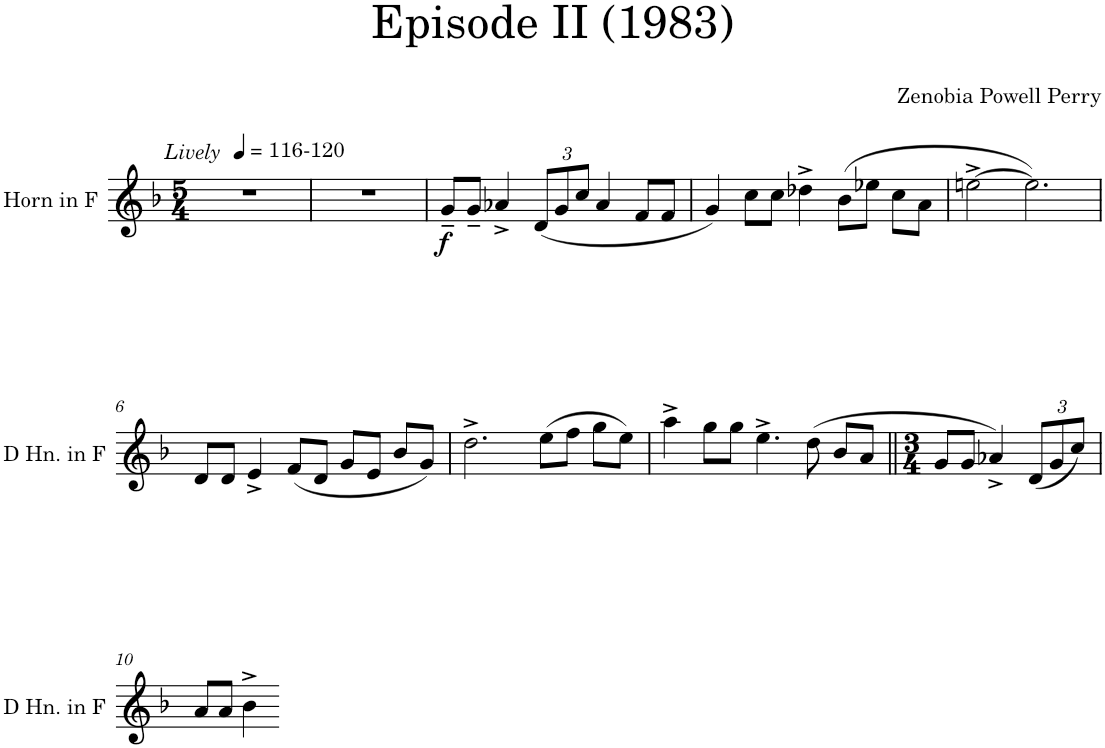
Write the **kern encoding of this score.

**kern	**dynam
*part1	*part1
*staff1	*staff1
*I"Horn in F	*
*clefG2	*
*Trd4c7	*
*k[b-]	*
*M5/4	*
*MM116	*
=1	=1
!LO:TX:a:t=-120	!
!LO:TX:a:i:t=Lively	!
4%5r	.
=2	=2
4%5r	.
=3	=3
!	!LO:DY:b
8g~/L	f
8g~/J	.
4a-X^/	.
*Xbrackettup	*
(12d/L	.
12g/	.
12cc/J	.
4a-/	.
8f/L	.
8f/J	.
=4	=4
4g/)	.
8cc\L	.
8cc\J	.
4dd-X^\	.
(8b-\L	.
8ee-X\J	.
8cc\L	.
8a\J	.
=5	=5
[2een^\	.
2.ee\])	.
!!LO:LB:g=z
=6	=6
8d/L	.
8d/J	.
4e^/	.
(8f/L	.
8d/J	.
8g/L	.
8e/J	.
8b-/L	.
8g/J)	.
=7	=7
2.dd^\	.
(8ee\L	.
8ff\J	.
8gg\L	.
8ee\J)	.
=8	=8
4aa^\	.
8gg\L	.
8gg\J	.
4.ee^\	.
(8dd\	.
8b-/L	.
8a/J	.
=9||	=9||
*M3/4	*
8g/L	.
8g/J	.
4a-X^/)	.
(12d/L	.
12g/	.
12cc/J)	.
!!LO:LB:g=z
=10	=10
8a/L	.
8a/J	.
4b-^\	.
=-	=-
*-	*-
